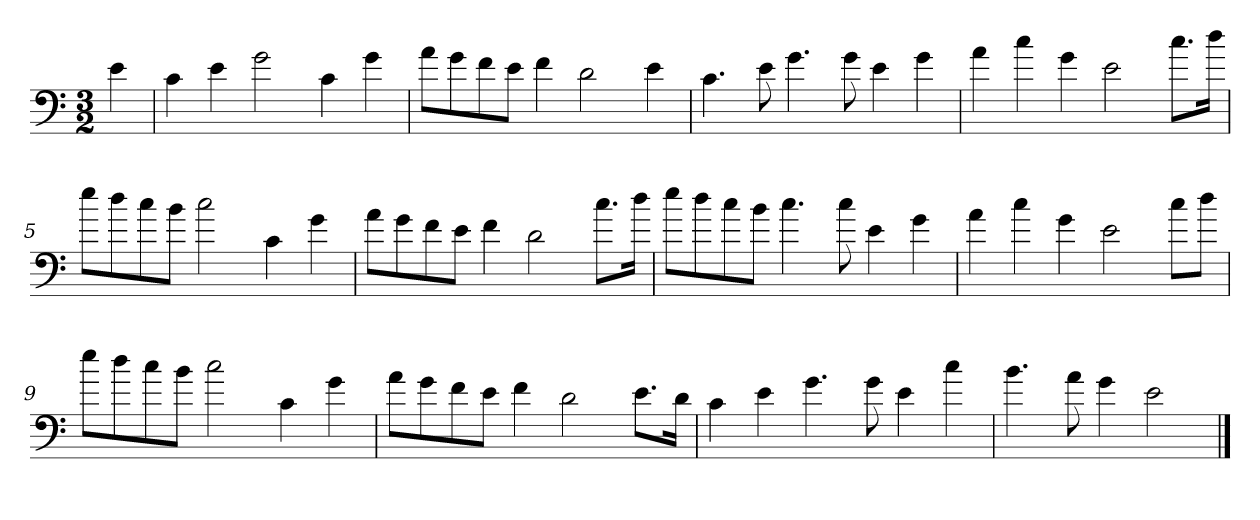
**kern
*part1
*staff1
*clefF4
*k[]
*C:
*M3/2
=
4e
=1
4c
4e
2g
4c
4g
=2
8a\L
8g\
8f\
8e\J
4f
2d
4e
=3
4.c
8e
4.g
8g
4e
4g
=4
4a
4cc
4g
2e
8.cc\L
16dd\Jk
=5
8ee\L
8dd\
8cc\
8b\J
2cc
4c
4g
=6
8a\L
8g\
8f\
8e\J
4f
2d
8.cc\L
16dd\Jk
=7
8ee\L
8dd\
8cc\
8b\J
4.cc
8cc
4e
4g
=8
4a
4cc
4g
2e
8cc\L
8dd\J
=9
8ee\L
8dd\
8cc\
8b\J
2cc
4c
4g
=10
8a\L
8g\
8f\
8e\J
4f
2d
8.e\L
16d\Jk
=11
4c
4e
4.g
8g
4e
4cc
=12
4.b
8a
4g
2e
==
*-
